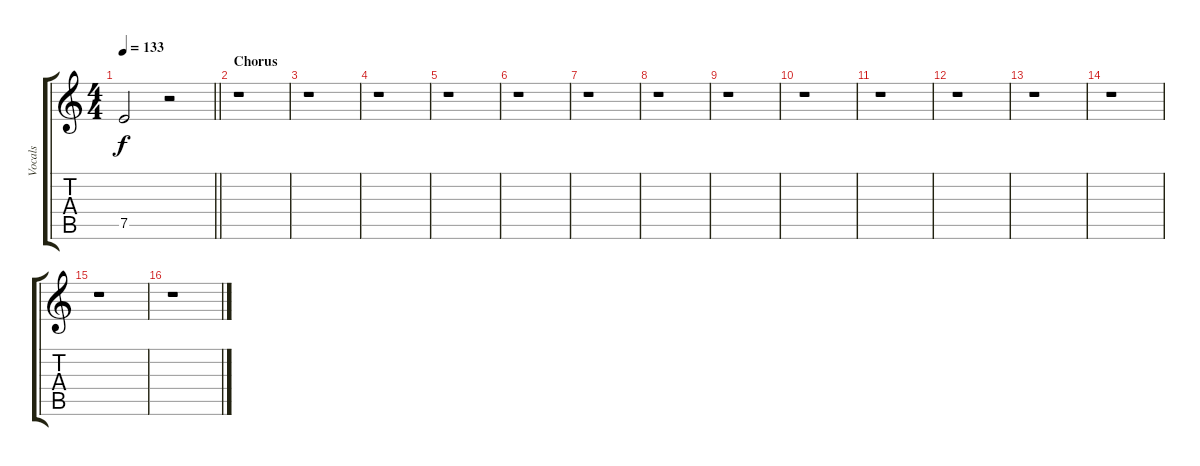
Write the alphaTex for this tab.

\track ("Vocals" "Vocals") {instrument acousticguitarnylon}
\staff {score tabs}
\tuning (E4 B3 G3 D3 A2 E2) {hide}
\ts (4 4)
\tempo 133
\clef g2
\barLineRight lightlight
\ks c
7.5{t}.2{dy f} r.2 |
\section ("" "Chorus")
r.1 |
r.1 |
r.1 |
r.1 |
r.1 |
r.1 |
r.1 |
r.1 |
r.1 |
r.1 |
r.1 |
r.1 |
r.1 |
r.1 |
r.1
